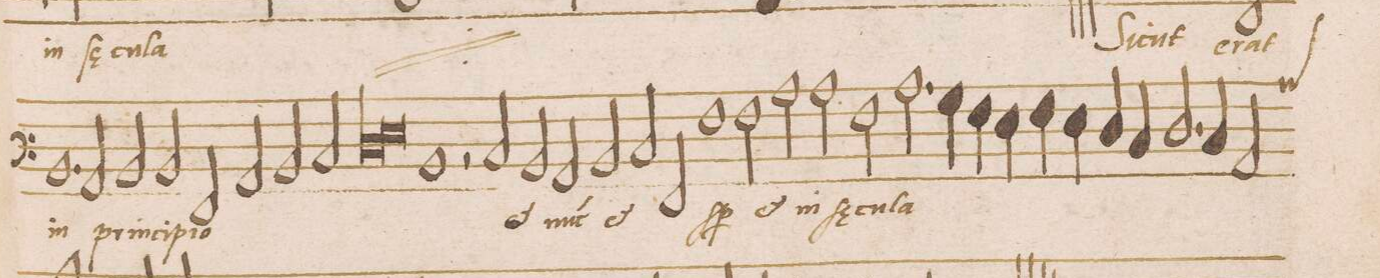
**kern	**text
*I"BASVS	*
*clefF3	*
*k[]	*
*met(C|)	*
*M2/1	*
1.D	in
=105	=105
2C/	prin-
2D/	-ci-
2D/	-pi-
=106	=106
2AA/	-o
2C/	.
2D/	.
2E/	.
=107	=107
*lig	*
1F	.
1G	.
*Xlig	*
=108	=108
1D	.
2r	.
2E/	.
=109	=109
2D/	et
2C/	nu(n)c
2D/	et
2E/	.
=110	=110
2AA/	.
1A	ſ(em)-
1A	-p(er)
=111	=111
.	et
2c\	in
2A\	ſae-
2.c\	-cu-
=112	=112
4B\	-la
4A\	.
4G\	.
4A\	.
4G\	.
4F/	.
4E/	.
=113	=113
2.F/	.
4E/	.
*custos:A	*
2C/	.
*-	*-
